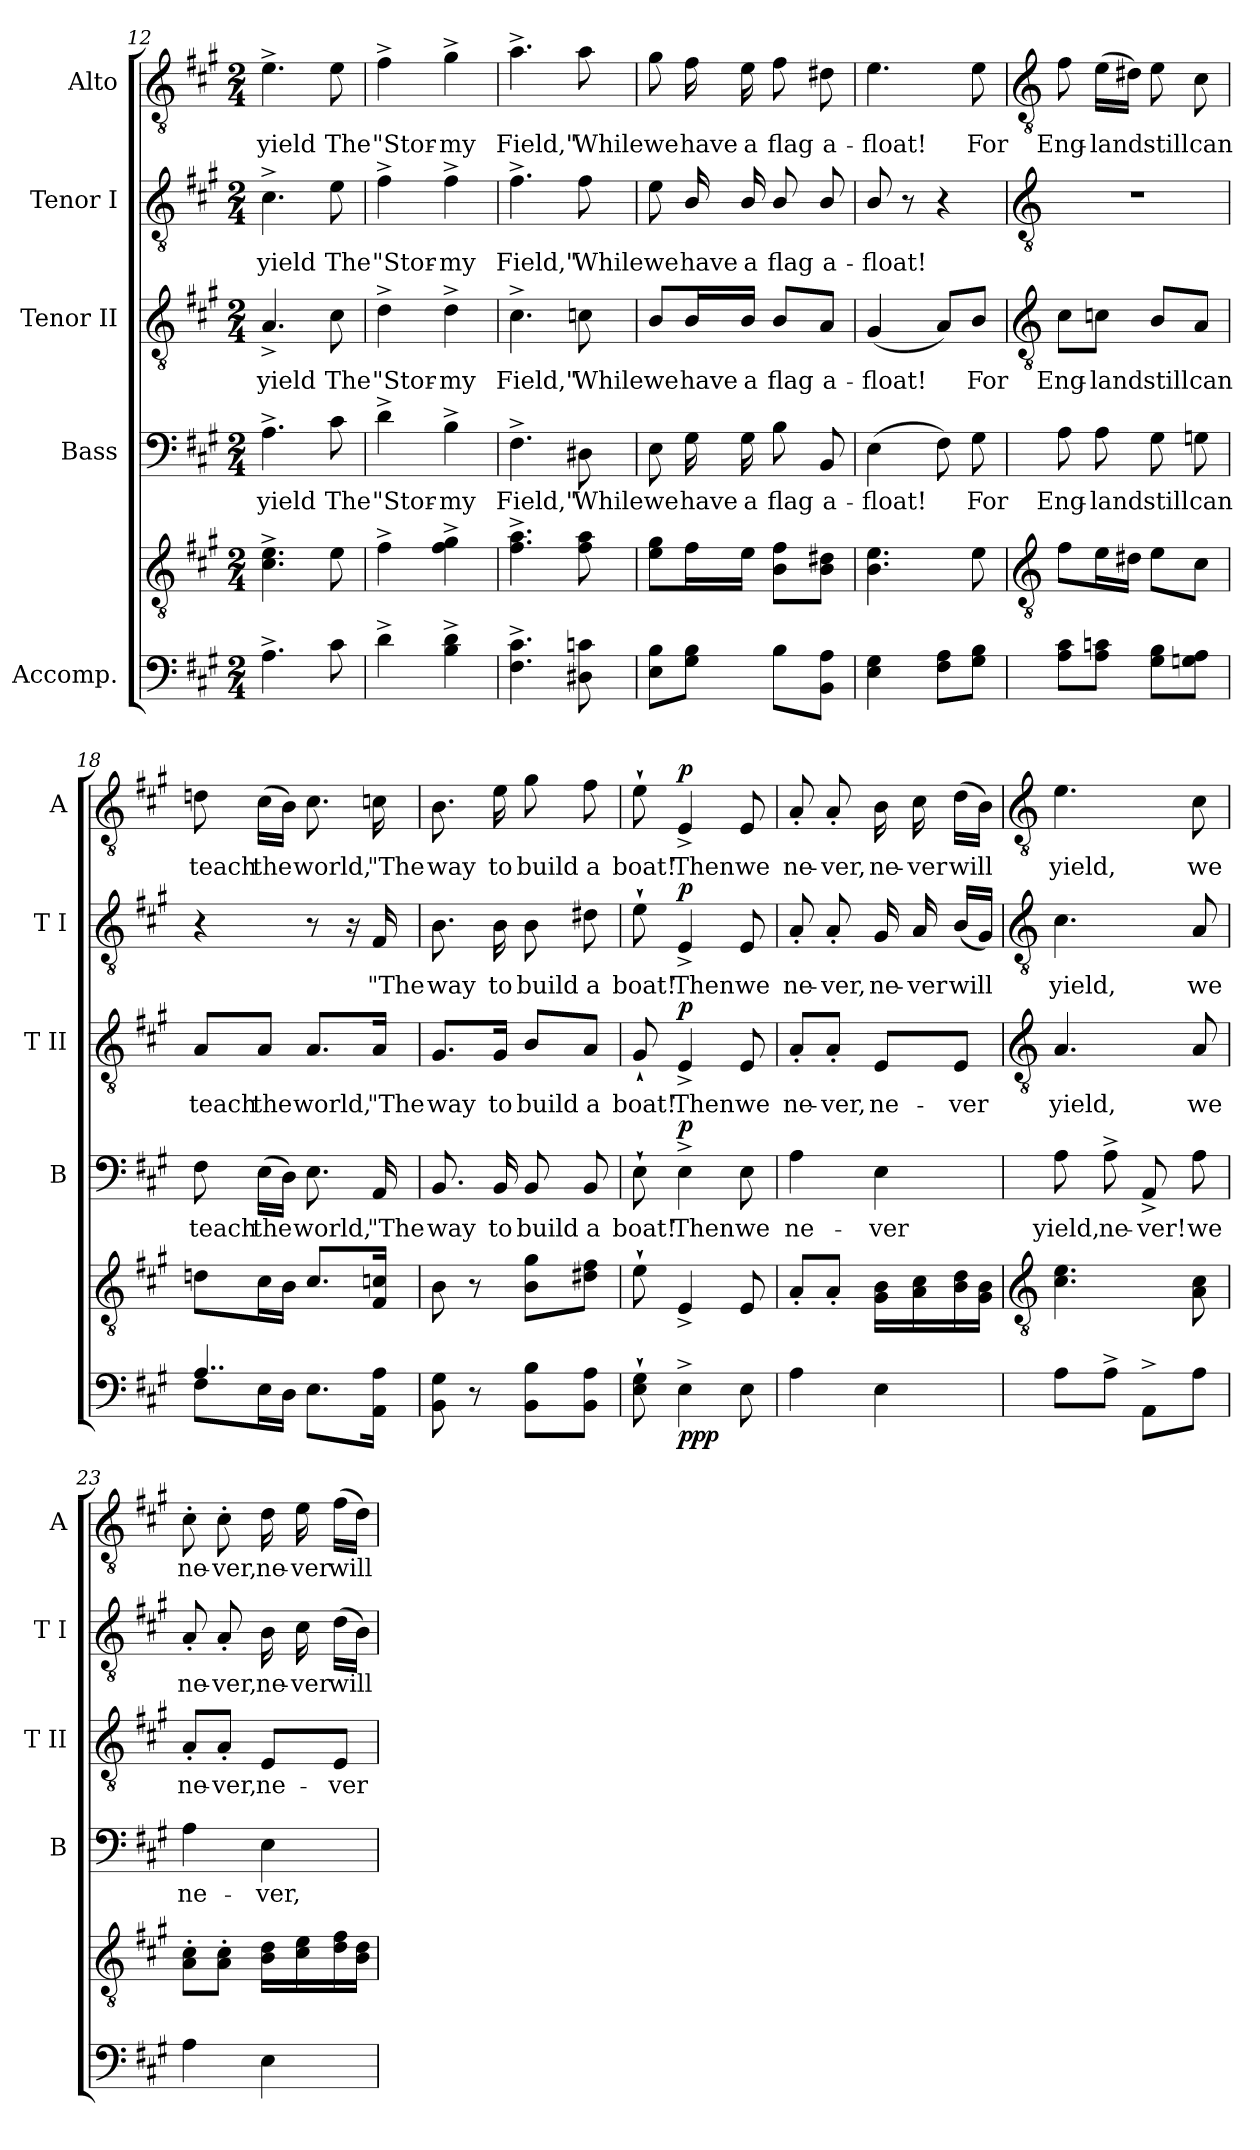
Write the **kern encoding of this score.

**kern	**kern	**dynam	**kern	**text	**dynam	**kern	**text	**dynam	**kern	**text	**dynam	**kern	**text	**dynam
*part5	*part5	*part5	*part4	*part4	*part4	*part3	*part3	*part3	*part2	*part2	*part2	*part1	*part1	*part1
*staff6	*staff5	*staff5/6	*staff4	*staff4	*staff4	*staff3	*staff3	*staff3	*staff2	*staff2	*staff2	*staff1	*staff1	*staff1
*I"Accomp.	*	*	*I"Bass	*	*	*I"Tenor II	*	*	*I"Tenor I	*	*	*I"Alto	*	*
*	*	*	*I'B	*	*	*I'T II	*	*	*I'T I	*	*	*I'A	*	*
*clefF4	*clefGv2	*	*clefF4	*	*	*clefGv2	*	*	*clefGv2	*	*	*clefGv2	*	*
*k[f#c#g#]	*k[f#c#g#]	*	*k[f#c#g#]	*	*	*k[f#c#g#]	*	*	*k[f#c#g#]	*	*	*k[f#c#g#]	*	*
*A:	*A:	*	*A:	*	*	*A:	*	*	*A:	*	*	*A:	*	*
*M2/4	*M2/4	*	*M2/4	*	*	*M2/4	*	*	*M2/4	*	*	*M2/4	*	*
=12	=12	=12	=12	=12	=12	=12	=12	=12	=12	=12	=12	=12	=12	=12
!	!	!	!	!LO:LY:b	!	!	!LO:LY:b	!	!	!LO:LY:b	!	!	!LO:LY:b	!
4.A^	4.c#^ 4.e^	.	4.A^	yield	.	4.A^	yield	.	4.c#^	yield	.	4.e^	yield	.
!	!	!	!	!LO:LY:b	!	!	!LO:LY:b	!	!	!LO:LY:b	!	!	!LO:LY:b	!
8c#	8e	.	8c#	The	.	8c#	The	.	8e	The	.	8e	The	.
=13	=13	=13	=13	=13	=13	=13	=13	=13	=13	=13	=13	=13	=13	=13
!	!	!	!	!LO:LY:b	!	!	!LO:LY:b	!	!	!LO:LY:b	!	!	!LO:LY:b	!
4d^	4f#^	.	4d^	"Stor-	.	4d^	"Stor-	.	4f#^	"Stor-	.	4f#^	"Stor-	.
!	!	!	!	!LO:LY:b	!	!	!LO:LY:b	!	!	!LO:LY:b	!	!	!LO:LY:b	!
4B^ 4d^	4f#^ 4g#^	.	4B^	-my	.	4d^	-my	.	4f#^	-my	.	4g#^	-my	.
=14	=14	=14	=14	=14	=14	=14	=14	=14	=14	=14	=14	=14	=14	=14
!	!	!	!	!LO:LY:b	!	!	!LO:LY:b	!	!	!LO:LY:b	!	!	!LO:LY:b	!
4.F#^ 4.c#^	4.f#^ 4.a^	.	4.F#^	Field,"	.	4.c#^	Field,"	.	4.f#^	Field,"	.	4.a^	Field,"	.
!	!	!	!	!LO:LY:b	!	!	!LO:LY:b	!	!	!LO:LY:b	!	!	!LO:LY:b	!
8D#X 8cn	8f# 8a	.	8D#X	While	.	8cn	While	.	8f#	While	.	8a	While	.
=15	=15	=15	=15	=15	=15	=15	=15	=15	=15	=15	=15	=15	=15	=15
!	!	!	!	!LO:LY:b	!	!	!LO:LY:b	!	!	!LO:LY:b	!	!	!LO:LY:b	!
8E 8BL	8e 8g#L	.	8E	we	.	8B/L	we	.	8e	we	.	8g#	we	.
!	!	!	!	!LO:LY:b	!	!	!LO:LY:b	!	!	!LO:LY:b	!	!	!LO:LY:b	!
8G# 8BJ	16f#L	.	16G#	have	.	16B/L	have	.	16B/	have	.	16f#	have	.
!	!	!	!	!LO:LY:b	!	!	!LO:LY:b	!	!	!LO:LY:b	!	!	!LO:LY:b	!
.	16eJJ	.	16G#	a	.	16B/JJ	a	.	16B/	a	.	16e	a	.
!	!	!	!	!LO:LY:b	!	!	!LO:LY:b	!	!	!LO:LY:b	!	!	!LO:LY:b	!
8BL	8B 8f#L	.	8B	flag	.	8B/L	flag	.	8B/	flag	.	8f#	flag	.
!	!	!	!	!LO:LY:b	!	!	!LO:LY:b	!	!	!LO:LY:b	!	!	!LO:LY:b	!
8BB 8AJ	8B 8d#XJ	.	8BB	a-	.	8A/J	a-	.	8B/	a-	.	8d#X	a-	.
=16	=16	=16	=16	=16	=16	=16	=16	=16	=16	=16	=16	=16	=16	=16
!	!	!	!	!LO:LY:b	!	!	!LO:LY:b	!	!	!LO:LY:b	!	!	!LO:LY:b	!
4E 4G#	4.B 4.e	.	(>4E	-float!	.	(<4G#	-float!	.	8B/	-float!	.	4.e	-float!	.
.	.	.	.	.	.	.	.	.	8r	.	.	.	.	.
8F# 8AL	.	.	8F#)	.	.	8A/L)	.	.	4r	.	.	.	.	.
!	!	!	!	!LO:LY:b	!	!	!LO:LY:b	!	!	!	!	!	!LO:LY:b	!
8G# 8BJ	8e	.	8G#	For	.	8B/J	For	.	.	.	.	8e	For	.
!!LO:LB:g=z
=17	=17	=17	=17	=17	=17	=17	=17	=17	=17	=17	=17	=17	=17	=17
*	*clefGv2	*	*	*	*	*clefGv2	*	*	*clefGv2	*	*	*clefGv2	*	*
*^	*	*	*	*	*	*	*	*	*	*	*	*	*	*
!	!	!	!	!	!LO:LY:b	!	!	!LO:LY:b	!	!LO:N:vis=1	!	!	!	!LO:LY:b	!
2ryy	8A\ 8c#\L	8f#L	.	8A	Eng-	.	8c#\L	Eng-	.	2r	.	.	8f#	Eng-	.
!	!	!	!	!	!LO:LY:b	!	!	!LO:LY:b	!	!	!	!	!	!LO:LY:b	!
.	8A\ 8cn\J	16eL	.	8A	-land	.	8cn\J	-land	.	.	.	.	(>16eLL	-land	.
.	.	16d#XJJ	.	.	.	.	.	.	.	.	.	.	16d#XJJ)	.	.
!	!	!	!	!	!LO:LY:b	!	!	!LO:LY:b	!	!	!	!	!	!LO:LY:b	!
.	8G#\ 8B\L	8eL	.	8G#	still	.	8B/L	still	.	.	.	.	8e	still	.
!	!	!	!	!	!LO:LY:b	!	!	!LO:LY:b	!	!	!	!	!	!LO:LY:b	!
.	8Gn\ 8A\J	8c#J	.	8Gn	can	.	8A/J	can	.	.	.	.	8c#	can	.
=18	=18	=18	=18	=18	=18	=18	=18	=18	=18	=18	=18	=18	=18	=18	=18
!	!	!	!	!	!LO:LY:b	!	!	!LO:LY:b	!	!	!	!	!	!LO:LY:b	!
4..A/	8F#\L	8dnL	.	8F#	teach	.	8A/L	teach	.	4r	.	.	8dn	teach	.
!	!	!	!	!	!LO:LY:b	!	!	!LO:LY:b	!	!	!	!	!	!LO:LY:b	!
.	16E\L	16c#L	.	(>16ELL	the	.	8A/J	the	.	.	.	.	(>16c#LL	the	.
.	16D\JJ	16BJJ	.	16DJJ)	.	.	.	.	.	.	.	.	16BJJ)	.	.
!	!	!	!	!	!LO:LY:b	!	!	!LO:LY:b	!	!	!	!	!	!LO:LY:b	!
.	8.E\L	8.c#L	.	8.E	world,	.	8.A/L	world,	.	8r	.	.	8.c#	world,	.
.	.	.	.	.	.	.	.	.	.	16r	.	.	.	.	.
!	!	!	!	!	!LO:LY:b	!	!	!LO:LY:b	!	!	!LO:LY:b	!	!	!LO:LY:b	!
16ryy	16AA\ 16A\J	16F# 16cnJ	.	16AA	"The	.	16A/Jk	"The	.	16F#	"The	.	16cn	"The	.
=19	=19	=19	=19	=19	=19	=19	=19	=19	=19	=19	=19	=19	=19	=19	=19
!	!	!	!	!	!LO:LY:b	!	!	!LO:LY:b	!	!	!LO:LY:b	!	!	!LO:LY:b	!
*v	*v	*	*	*	*	*	*	*	*	*	*	*	*	*	*
8BB\ 8G#\	8B	.	8.BB	way	.	8.G#/L	way	.	8.B	way	.	8.B	way	.
8r	8r	.	.	.	.	.	.	.	.	.	.	.	.	.
!	!	!	!	!LO:LY:b	!	!	!LO:LY:b	!	!	!LO:LY:b	!	!	!LO:LY:b	!
.	.	.	16BB	to	.	16G#/Jk	to	.	16B	to	.	16e	to	.
!	!	!	!	!LO:LY:b	!	!	!LO:LY:b	!	!	!LO:LY:b	!	!	!LO:LY:b	!
8BB\ 8B\L	8B 8g#L	.	8BB	build	.	8B/L	build	.	8B	build	.	8g#	build	.
!	!	!	!	!LO:LY:b	!	!	!LO:LY:b	!	!	!LO:LY:b	!	!	!LO:LY:b	!
8BB\ 8A\J	8d#X 8f#J	.	8BB	a	.	8A/J	a	.	8d#X	a	.	8f#	a	.
=20	=20	=20	=20	=20	=20	=20	=20	=20	=20	=20	=20	=20	=20	=20
!	!	!	!	!LO:LY:b	!	!	!LO:LY:b	!	!	!LO:LY:b	!	!	!LO:LY:b	!
8E\` 8G#\`	8e`	.	8E`	boat!	.	8G#`	boat!	.	8e`	boat!	.	8e`	boat!	.
!	!	!LO:DY:b=2	!	!LO:LY:b	!	!	!LO:LY:b	!	!	!LO:LY:b	!	!	!LO:LY:b	!
!	!	!LO:DY:n=1:b=2	!	!	!	!	!	!	!	!	!	!	!	!
!	!	!LO:DY:n=2:b	!	!	!LO:DY:b	!	!	!LO:DY:b	!	!	!LO:DY:b	!	!	!LO:DY:b
4E^\	4E^	p p p	4E^	Then	p	4E^	Then	p	4E^	Then	p	4E^	Then	p
!	!	!	!	!LO:LY:b	!	!	!LO:LY:b	!	!	!LO:LY:b	!	!	!LO:LY:b	!
8E\	8E	.	8E	we	.	8E	we	.	8E	we	.	8E	we	.
=21	=21	=21	=21	=21	=21	=21	=21	=21	=21	=21	=21	=21	=21	=21
!	!	!	!	!LO:LY:b	!	!	!LO:LY:b	!	!	!LO:LY:b	!	!	!LO:LY:b	!
4A\	8A'L	.	4A	ne-	.	8A'/L	ne-	.	8A'	ne-	.	8A'	ne-	.
!	!	!	!	!	!	!	!LO:LY:b	!	!	!LO:LY:b	!	!	!LO:LY:b	!
.	8A'J	.	.	.	.	8A'/J	-ver,	.	8A'	-ver,	.	8A'	-ver,	.
!	!	!	!	!LO:LY:b	!	!	!LO:LY:b	!	!	!LO:LY:b	!	!	!LO:LY:b	!
4E\	16G# 16BLL	.	4E	-ver	.	8E/L	ne-	.	16G#	ne-	.	16B	ne-	.
!	!	!	!	!	!	!	!	!	!	!LO:LY:b	!	!	!LO:LY:b	!
.	16A 16c#	.	.	.	.	.	.	.	16A	-ver	.	16c#	-ver	.
!	!	!	!	!	!	!	!LO:LY:b	!	!	!LO:LY:b	!	!	!LO:LY:b	!
.	16B 16d	.	.	.	.	8E/J	-ver	.	(<16BLL	will	.	(>16dLL	will	.
.	16G# 16BJJ	.	.	.	.	.	.	.	16G#JJ)	.	.	16BJJ)	.	.
!!LO:LB:g=z
=22	=22	=22	=22	=22	=22	=22	=22	=22	=22	=22	=22	=22	=22	=22
*	*clefGv2	*	*	*	*	*clefGv2	*	*	*clefGv2	*	*	*clefGv2	*	*
!	!	!	!	!LO:LY:b	!	!	!LO:LY:b	!	!	!LO:LY:b	!	!	!LO:LY:b	!
8AL	4.c# 4.e	.	8A	yield,	.	4.A	yield,	.	4.c#	yield,	.	4.e	yield,	.
!	!	!	!	!LO:LY:b	!	!	!	!	!	!	!	!	!	!
8A^J	.	.	8A^	ne-	.	.	.	.	.	.	.	.	.	.
!	!	!	!	!LO:LY:b	!	!	!	!	!	!	!	!	!	!
8AA^L	.	.	8AA^	-ver!	.	.	.	.	.	.	.	.	.	.
!	!	!	!	!LO:LY:b	!	!	!LO:LY:b	!	!	!LO:LY:b	!	!	!LO:LY:b	!
8AJ	8A 8c#	.	8A	we	.	8A	we	.	8A	we	.	8c#	we	.
=23	=23	=23	=23	=23	=23	=23	=23	=23	=23	=23	=23	=23	=23	=23
!	!	!	!	!LO:LY:b	!	!	!LO:LY:b	!	!	!LO:LY:b	!	!	!LO:LY:b	!
4A	8A' 8c#'L	.	4A	ne-	.	8A'/L	ne-	.	8A'	ne-	.	8c#'	ne-	.
!	!	!	!	!	!	!	!LO:LY:b	!	!	!LO:LY:b	!	!	!LO:LY:b	!
.	8A' 8c#'J	.	.	.	.	8A'/J	-ver,	.	8A'	-ver,	.	8c#'	-ver,	.
!	!	!	!	!LO:LY:b	!	!	!LO:LY:b	!	!	!LO:LY:b	!	!	!LO:LY:b	!
4E	16B 16dLL	.	4E	-ver,	.	8E/L	ne-	.	16B	ne-	.	16d	ne-	.
!	!	!	!	!	!	!	!	!	!	!LO:LY:b	!	!	!LO:LY:b	!
.	16c# 16e	.	.	.	.	.	.	.	16c#	-ver	.	16e	-ver	.
!	!	!	!	!	!	!	!LO:LY:b	!	!	!LO:LY:b	!	!	!LO:LY:b	!
.	16d 16f#	.	.	.	.	8E/J	-ver	.	(>16dLL	will	.	(>16f#LL	will	.
.	16B 16dJJ	.	.	.	.	.	.	.	16BJJ)	.	.	16dJJ)	.	.
=	=	=	=	=	=	=	=	=	=	=	=	=	=	=
*-	*-	*-	*-	*-	*-	*-	*-	*-	*-	*-	*-	*-	*-	*-
